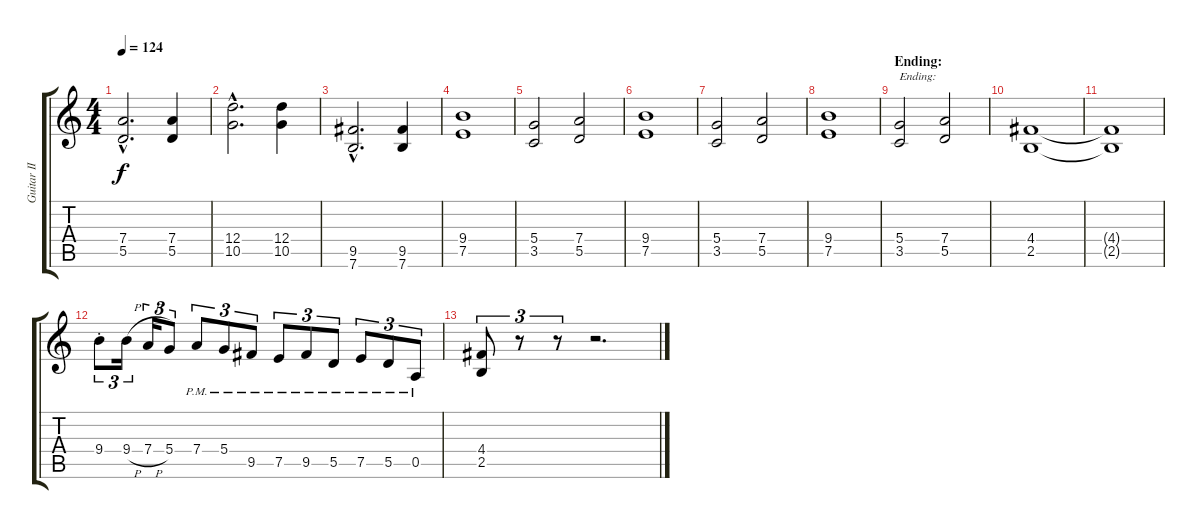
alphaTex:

\track ("Guitar II" "Guitar II") {instrument distortionguitar}
\staff {score tabs}
\tuning (E4 B3 G3 D3 A2 E2) {hide}
\ts (4 4)
\tempo 124
\clef g2
\ks c
(7.4{hac} 5.5{hac}).2{d dy f} (7.4 5.5).4 |
(12.4{hac} 10.5{hac}).2{d} (12.4 10.5).4 |
(9.5{hac} 7.6{hac}).2{d} (9.5 7.6).4 |
(9.4 7.5).1 |
(5.4 3.5).2 (7.4 5.5).2 |
(9.4 7.5).1 |
(5.4 3.5).2 (7.4 5.5).2 |
(9.4 7.5).1 |
\section ("" "Ending:")
(5.4 3.5).2{txt "Ending:"} (7.4 5.5).2 |
(4.4 2.5).1 |
(4.4{t} 2.5{t}).1 |
9.4{st}.8{tu (3 2)} 9.4{h}.16{tu (3 2)} 7.4{h}.16{tu (3 2)} 5.4.8{tu (3 2)} 7.4{pm}.8{tu (3 2)} 5.4{pm}.8{tu (3 2)} 9.5{pm}.8{tu (3 2)} 7.5{pm}.8{tu (3 2)} 9.5{pm}.8{tu (3 2)} 5.5{pm}.8{tu (3 2)} 7.5{pm}.8{tu (3 2)} 5.5{pm}.8{tu (3 2)} 0.5{pm}.8{tu (3 2)} |
(4.4 2.5).8{tu (3 2)} r.8{tu (3 2)} r.8{tu (3 2)} r.2{d}
